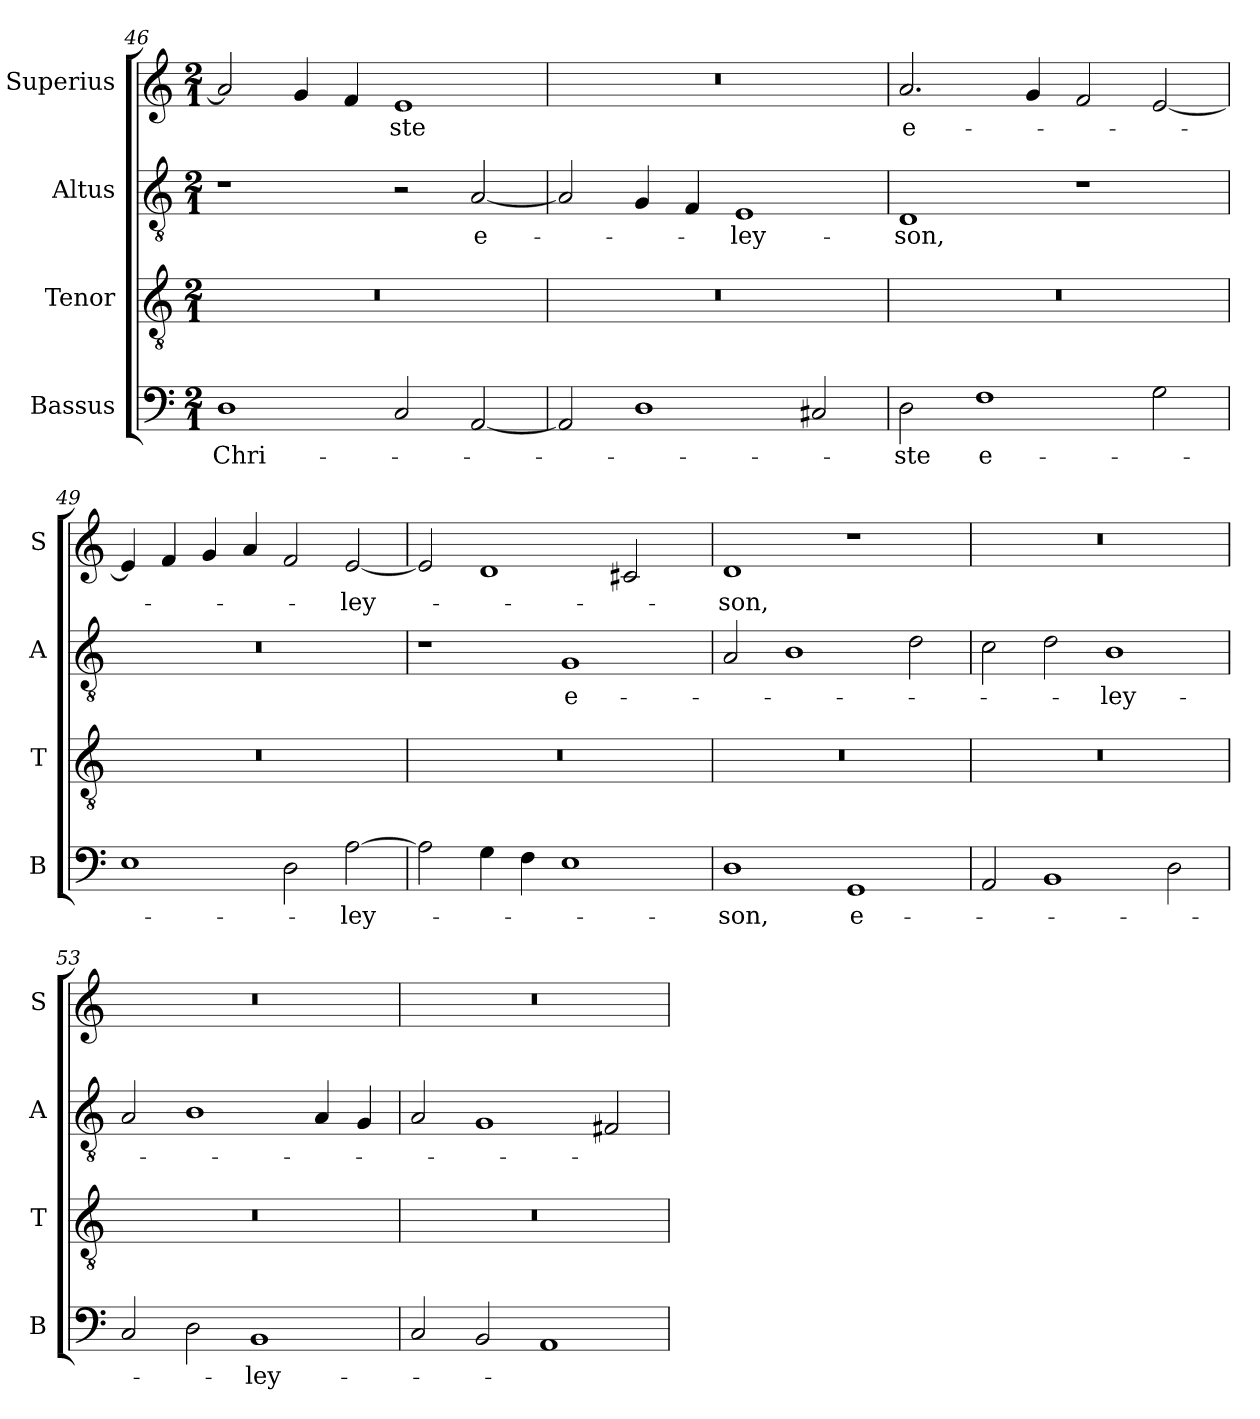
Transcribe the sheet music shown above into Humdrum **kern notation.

**kern	**text	**kern	**kern	**text	**kern	**text
*part4	*part4	*part3	*part2	*part2	*part1	*part1
*staff4	*staff4	*staff3	*staff2	*staff2	*staff1	*staff1
*I"Bassus	*	*I"Tenor	*I"Altus	*	*I"Superius	*
*I'B	*	*I'T	*I'A	*	*I'S	*
*clefF4	*	*clefGv2	*clefGv2	*	*clefG2	*
*k[]	*	*k[]	*k[]	*	*k[]	*
*M2/1	*	*M2/1	*M2/1	*	*M2/1	*
=46	=46	=46	=46	=46	=46	=46
!	!LO:LY:i	!	!	!	!	!
1D	Chri-	0r	1r	.	2a]	.
.	.	.	.	.	4g	.
.	.	.	.	.	4f	.
!	!	!	!	!	!	!LO:LY:i
2C	.	.	2r	.	1e	-ste
!	!	!	!	!LO:LY:i	!	!
[2AA	.	.	[2A	e-	.	.
=47	=47	=47	=47	=47	=47	=47
2AA]	.	0r	2A]	.	0r	.
1D	.	.	4G	.	.	.
.	.	.	4F	.	.	.
!	!	!	!	!LO:LY:i	!	!
.	.	.	1E	-ley-	.	.
2C#X	.	.	.	.	.	.
=48	=48	=48	=48	=48	=48	=48
!	!LO:LY:i	!	!	!LO:LY:i	!	!LO:LY:i
2D	-ste	0r	1D	-son,	2.a	e-
!	!LO:LY:i	!	!	!	!	!
1F	e-	.	.	.	.	.
.	.	.	.	.	4g	.
.	.	.	1r	.	2f	.
2G	.	.	.	.	[2e	.
=49	=49	=49	=49	=49	=49	=49
1E	.	0r	0r	.	4e]	.
.	.	.	.	.	4f	.
.	.	.	.	.	4g	.
.	.	.	.	.	4a	.
2D	.	.	.	.	2f	.
!	!LO:LY:i	!	!	!	!	!LO:LY:i
[2A	-ley-	.	.	.	[2e	-ley-
=50	=50	=50	=50	=50	=50	=50
2A]	.	0r	1r	.	2e]	.
4G	.	.	.	.	1d	.
4F	.	.	.	.	.	.
!	!	!	!	!LO:LY:i	!	!
1E	.	.	1G	e-	.	.
.	.	.	.	.	2c#X	.
=51	=51	=51	=51	=51	=51	=51
!	!LO:LY:i	!	!	!	!	!LO:LY:i
1D	-son,	0r	2A	.	1d	-son,
.	.	.	1B	.	.	.
!	!LO:LY:i	!	!	!	!	!
1GG	e-	.	.	.	1r	.
.	.	.	2d	.	.	.
=52	=52	=52	=52	=52	=52	=52
2AA	.	0r	2c	.	0r	.
1BB	.	.	2d	.	.	.
!	!	!	!	!LO:LY:i	!	!
.	.	.	1B	-ley-	.	.
2D	.	.	.	.	.	.
=53	=53	=53	=53	=53	=53	=53
2C	.	0r	2A	.	0r	.
2D	.	.	1B	.	.	.
!	!LO:LY:i	!	!	!	!	!
1BB	-ley-	.	.	.	.	.
.	.	.	4A	.	.	.
.	.	.	4G	.	.	.
=54	=54	=54	=54	=54	=54	=54
2C	.	0r	2A	.	0r	.
2BB	.	.	1G	.	.	.
1AA	.	.	.	.	.	.
.	.	.	2F#X	.	.	.
=	=	=	=	=	=	=
*-	*-	*-	*-	*-	*-	*-
